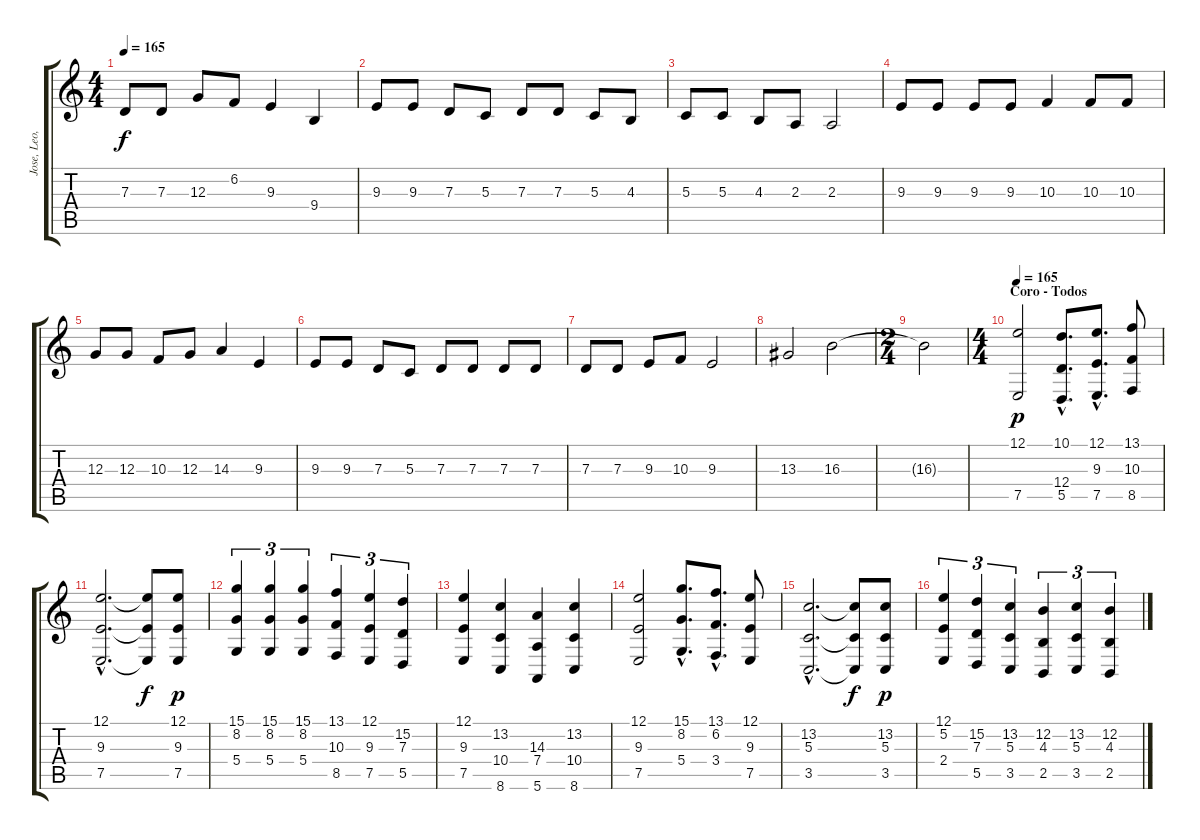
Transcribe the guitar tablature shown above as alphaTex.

\track ("Jose, Leo, Victor, Aurora" "Jose, Leo,") {instrument synthbrass1}
\staff {score tabs}
\tuning (E4 B3 G3 D3 A2 E2) {hide}
\ts (4 4)
\tempo 165
\clef g2
\ks c
7.3.8{dy f} 7.3.8 12.3.8 6.2.8 9.3.4 9.4.4 |
9.3.8 9.3.8 7.3.8 5.3.8 7.3.8 7.3.8 5.3.8 4.3.8 |
5.3.8 5.3.8 4.3.8 2.3.8 2.3.2 |
9.3.8 9.3.8 9.3.8 9.3.8 10.3.4 10.3.8 10.3.8 |
12.3.8 12.3.8 10.3.8 12.3.8 14.3.4 9.3.4 |
9.3.8 9.3.8 7.3.8 5.3.8 7.3.8 7.3.8 7.3.8 7.3.8 |
7.3.8 7.3.8 9.3.8 10.3.8 9.3.2 |
13.3.2 16.3.2 |
\ts (2 4)
16.3{t}.2 |
\ts (4 4)
\section ("" "Coro - Todos")
\tempo 165
(12.1 7.5).2{dy p volume 16 instrument synthbrass1} (10.1{hac} 12.4{hac} 5.5{hac}).8{d} (12.1{hac} 9.3{hac} 7.5{hac}).8{d} (13.1 10.3 8.5).8 |
(12.1{hac} 9.3{hac} 7.5{hac}).2{d} (12.1{t} 9.3{t} 7.5{t}).8{dy f} (12.1 9.3 7.5).8{dy p} |
(15.1 8.2 5.4).4{tu (3 2)} (15.1 8.2 5.4).4{tu (3 2)} (15.1 8.2 5.4).4{tu (3 2)} (13.1 10.3 8.5).4{tu (3 2)} (12.1 9.3 7.5).4{tu (3 2)} (15.2 7.3 5.5).4{tu (3 2)} |
(12.1 9.3 7.5).4 (13.2 10.4 8.6).4 (14.3 7.4 5.6).4 (13.2 10.4 8.6).4 |
(12.1 9.3 7.5).2 (15.1{hac} 8.2{hac} 5.4{hac}).8{d} (13.1{hac} 6.2{hac} 3.4{hac}).8{d} (12.1 9.3 7.5).8 |
(13.2{hac} 5.3{hac} 3.5{hac}).2{d} (13.2{t} 5.3{t} 3.5{t}).8{dy f} (13.2 5.3 3.5).8{dy p} |
(12.1 5.2 2.4).4{tu (3 2)} (15.2 7.3 5.5).4{tu (3 2)} (13.2 5.3 3.5).4{tu (3 2)} (12.2 4.3 2.5).4{tu (3 2)} (13.2 5.3 3.5).4{tu (3 2)} (12.2 4.3 2.5).4{tu (3 2)}
